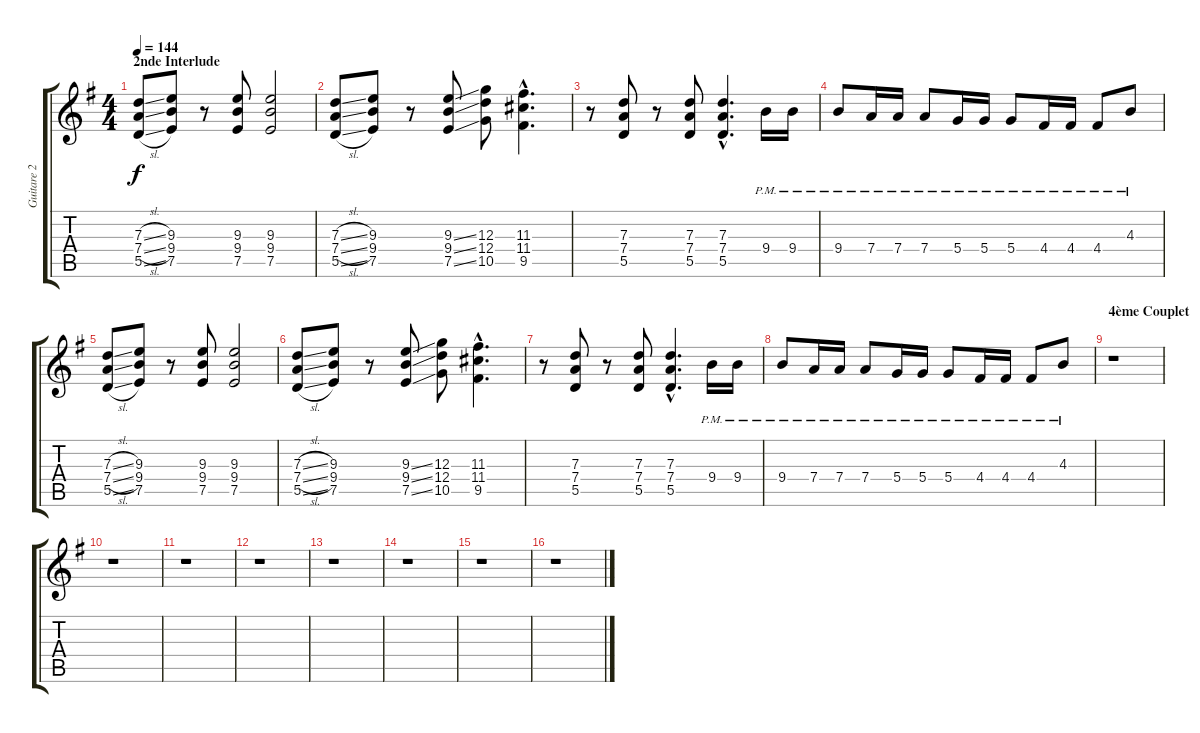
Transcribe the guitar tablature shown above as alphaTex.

\track ("Guitare 2 " "Guitare 2 ") {instrument distortionguitar}
\staff {score tabs}
\tuning (E4 B3 G3 D3 A2 E2) {hide}
\ts (4 4)
\section ("" "2nde Interlude")
\tempo 144
\clef g2
\ks g
(7.3{sl} 7.4{sl} 5.5{sl}).8{dy f} (9.3 9.4 7.5).8 r.8 (9.3 9.4 7.5).8 (9.3 9.4 7.5).2 |
(7.3{sl} 7.4{sl} 5.5{sl}).8 (9.3 9.4 7.5).8 r.8 (9.3{ss} 9.4{ss} 7.5{ss}).8 (12.3 12.4 10.5).8 (11.3{hac} 11.4{hac} 9.5{hac}).4{d} |
r.8 (7.3 7.4 5.5).8 r.8 (7.3 7.4 5.5).8 (7.3{hac} 7.4{hac} 5.5{hac}).4{d} 9.4{pm}.16 9.4{pm}.16 |
9.4{pm}.8 7.4{pm}.16 7.4{pm}.16 7.4{pm}.8 5.4{pm}.16 5.4{pm}.16 5.4{pm}.8 4.4{pm}.16 4.4{pm}.16 4.4{pm}.8 4.3{pm}.8 |
(7.3{sl} 7.4{sl} 5.5{sl}).8 (9.3 9.4 7.5).8 r.8 (9.3 9.4 7.5).8 (9.3 9.4 7.5).2 |
(7.3{sl} 7.4{sl} 5.5{sl}).8 (9.3 9.4 7.5).8 r.8 (9.3{ss} 9.4{ss} 7.5{ss}).8 (12.3 12.4 10.5).8 (11.3{hac} 11.4{hac} 9.5{hac}).4{d} |
r.8 (7.3 7.4 5.5).8 r.8 (7.3 7.4 5.5).8 (7.3{hac} 7.4{hac} 5.5{hac}).4{d} 9.4{pm}.16 9.4{pm}.16 |
9.4{pm}.8 7.4{pm}.16 7.4{pm}.16 7.4{pm}.8 5.4{pm}.16 5.4{pm}.16 5.4{pm}.8 4.4{pm}.16 4.4{pm}.16 4.4{pm}.8 4.3{pm}.8 |
\section ("" "4ème Couplet")
r.1 |
r.1 |
r.1 |
r.1 |
r.1 |
r.1 |
r.1 |
r.1
